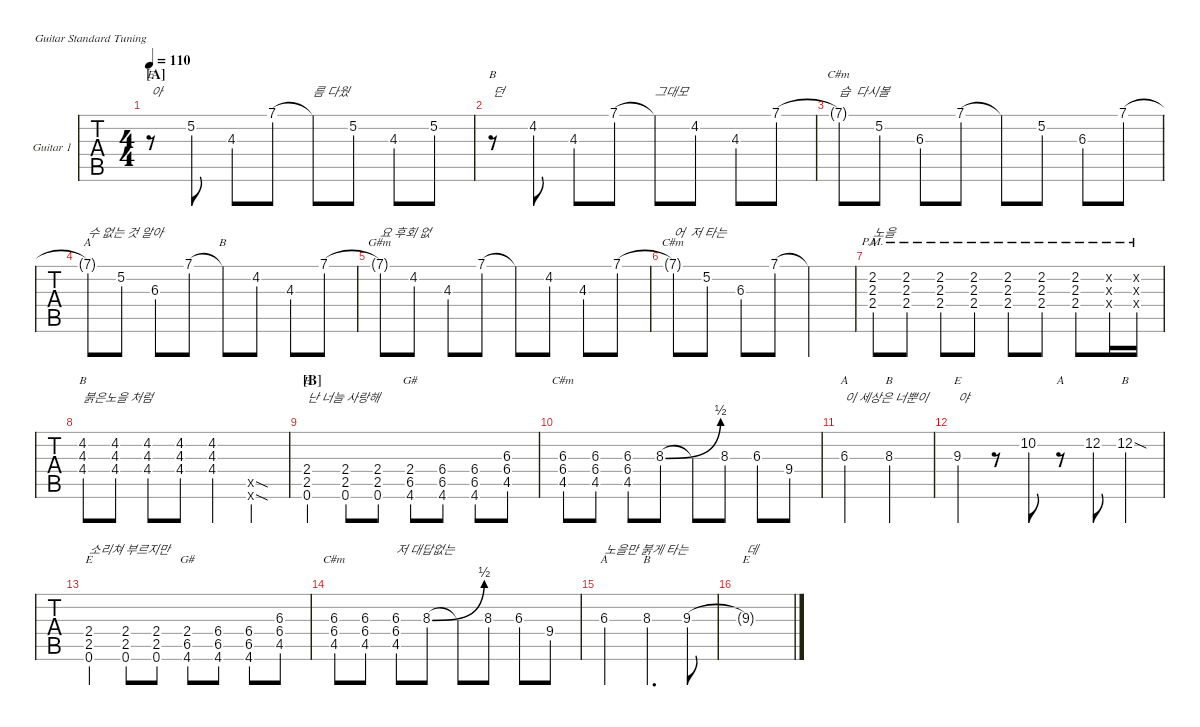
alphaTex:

\defaultSystemsLayout 4
\hideDynamics
\bracketExtendMode nobrackets
\firstSystemTrackNameOrientation horizontal
\track ("Guitar 2" "Guitar 1") {defaultSystemsLayout 4 instrument distortionguitar}
\staff {tabs}
\tuning (E4 B3 G3 D3 A2 E2)
\chord ("B" x x x x x x)
\chord ("B" x x 8 x x x) {firstfret 8 showdiagram false showfingering false}
\chord ("E" x x x 2 2 0) {showdiagram false showfingering false barre 2}
\chord ("C#m" x x 6 6 4 x) {firstfret 4 showdiagram false showfingering false}
\chord ("G#" x x x 2 6 4) {firstfret 2 showdiagram false showfingering false}
\chord ("A" x x x x x x)
\chord ("B" 7 x x x x x) {firstfret 7 showdiagram false showfingering false}
\chord ("G#m" 7 x x x x x) {firstfret 7 showdiagram false showfingering false}
\chord ("C#m" 7 x x x x x) {firstfret 7 showdiagram false showfingering false}
\chord ("E" x x x x x x)
\chord ("A" 7 x x x x x) {firstfret 7 showdiagram false showfingering false}
\chord ("A" x 2 2 2 x x) {showdiagram false showfingering false barre (2 2)}
\chord ("B" x 4 4 4 x x) {showdiagram false showfingering false barre (4 4)}
\chord ("B" x 12 x x x x) {firstfret 12 showdiagram false showfingering false}
\chord ("A" x x 6 x x x) {firstfret 6 showdiagram false showfingering false}
\chord ("E" x x 9 x x x) {firstfret 9 showdiagram false showfingering false}
\ts (4 4)
\section ("A" "")
\tempo 110
\clef g2
\ks c
r.8{ch "E" txt "아" dy mf} 5.2.8 4.3.8 7.1.8 7.1{t}.8{txt "름 다웠"} 5.2.8 4.3.8 5.2.8 |
r.8{ch "B" txt "던"} 4.2{acc #}.8 4.3.8 7.1.8 7.1{t}.8{txt "그대모"} 4.2{acc #}.8 4.3.8 7.1.8 |
7.1{t}.8{ch "C#m" txt "습  다시볼"} 5.2.8 6.3{acc #}.8 7.1.8 7.1{t}.8 5.2.8 6.3{acc #}.8 7.1.8 |
7.1{t}.8{ch "A" txt "수 없는 것 알아"} 5.2.8 6.3{acc #}.8 7.1.8 7.1{t}.8{ch "B"} 4.2{acc #}.8 4.3.8 7.1.8 |
7.1{t}.8{ch "G#m" txt "요 후회 없"} 4.2{acc #}.8 4.3.8 7.1.8 7.1{t}.8 4.2{acc #}.8 4.3.8 7.1.8 |
7.1{t}.8{ch "C#m" txt "어  저 타는"} 5.2.8 6.3{acc #}.8 7.1.8 7.1{t}.2 |
(2.2{pm acc #} 2.3{pm} 2.4{pm}).8{ch "A" txt "노을" instrument distortionguitar} (2.2{pm acc #} 2.3{pm} 2.4{pm}).8 (2.2{pm acc #} 2.3{pm} 2.4{pm}).8 (2.2{pm acc #} 2.3{pm} 2.4{pm}).8 (2.2{pm acc #} 2.3{pm} 2.4{pm}).8 (2.2{pm acc #} 2.3{pm} 2.4{pm}).8 (2.2{pm acc #} 2.3{pm} 2.4{pm}).8 (0.4{pm x} 0.3{pm x} 0.2{pm x}).16 (0.2{pm x} 0.3{pm x} 0.4{pm x}).16 |
(4.2{acc #} 4.3 4.4{acc #}).8{ch "B" txt "붉은노을 처럼"} (4.2{acc #} 4.3 4.4{acc #}).8 (4.2{acc #} 4.3 4.4{acc #}).8 (4.2{acc #} 4.3 4.4{acc #}).8 (4.2{acc #} 4.3 4.4{acc #}).4 (0.5{sod x} 0.6{sod x}).4 |
\section ("B" "")
(2.4 2.5 0.6).4{ch "E" txt "난 너늘 사랑해"} (2.4 2.5 0.6).8 (2.4 2.5 0.6).8 (2.4 6.5{acc #} 4.6{acc #}).8{ch "G#"} (6.4{acc #} 6.5{acc #} 4.6{acc #}).8 (6.4{acc #} 6.5{acc #} 4.6{acc #}).8 (6.3{acc #} 6.4{acc #} 4.5{acc #}).8 |
(6.3{acc #} 6.4{acc #} 4.5{acc #}).8{ch "C#m"} (6.3{acc #} 6.4{acc #} 4.5{acc #}).8 (6.3{acc #} 6.4{acc #} 4.5{acc #}).8 8.3{be (bend 0 0 14.399999999999999 2) acc #}.8 8.3{t}.8 8.3{acc #}.8 6.3{acc #}.8 9.4.8 |
6.3{acc #}.2{ch "A" txt "이 세상은 너뿐이"} 8.3{acc #}.2{ch "B"} |
9.3.4{ch "E" txt "야"} r.8 10.2.8 r.8{ch "A"} 12.2.8 12.2{sod st}.4{ch "B"} |
(2.4 2.5 0.6).4{ch "E" txt "소리쳐 부르지만"} (2.4 2.5 0.6).8 (2.4 2.5 0.6).8 (2.4 6.5{acc #} 4.6{acc #}).8{ch "G#"} (6.4{acc #} 6.5{acc #} 4.6{acc #}).8 (6.4{acc #} 6.5{acc #} 4.6{acc #}).8 (6.3{acc #} 6.4{acc #} 4.5{acc #}).8 |
(6.3{acc #} 6.4{acc #} 4.5{acc #}).8{ch "C#m"} (6.3{acc #} 6.4{acc #} 4.5{acc #}).8 (6.3{acc #} 6.4{acc #} 4.5{acc #}).8{txt "저 대답없는"} 8.3{be (bend 0 0 15 2) acc #}.8 8.3{t}.8 8.3{acc #}.8 6.3{acc #}.8 9.4.8 |
6.3{acc #}.2{ch "A" txt "노을만 붉게 타는"} 8.3{acc #}.4{d ch "B"} 9.3.8 |
9.3{t}.1{ch "E" txt "데"}
